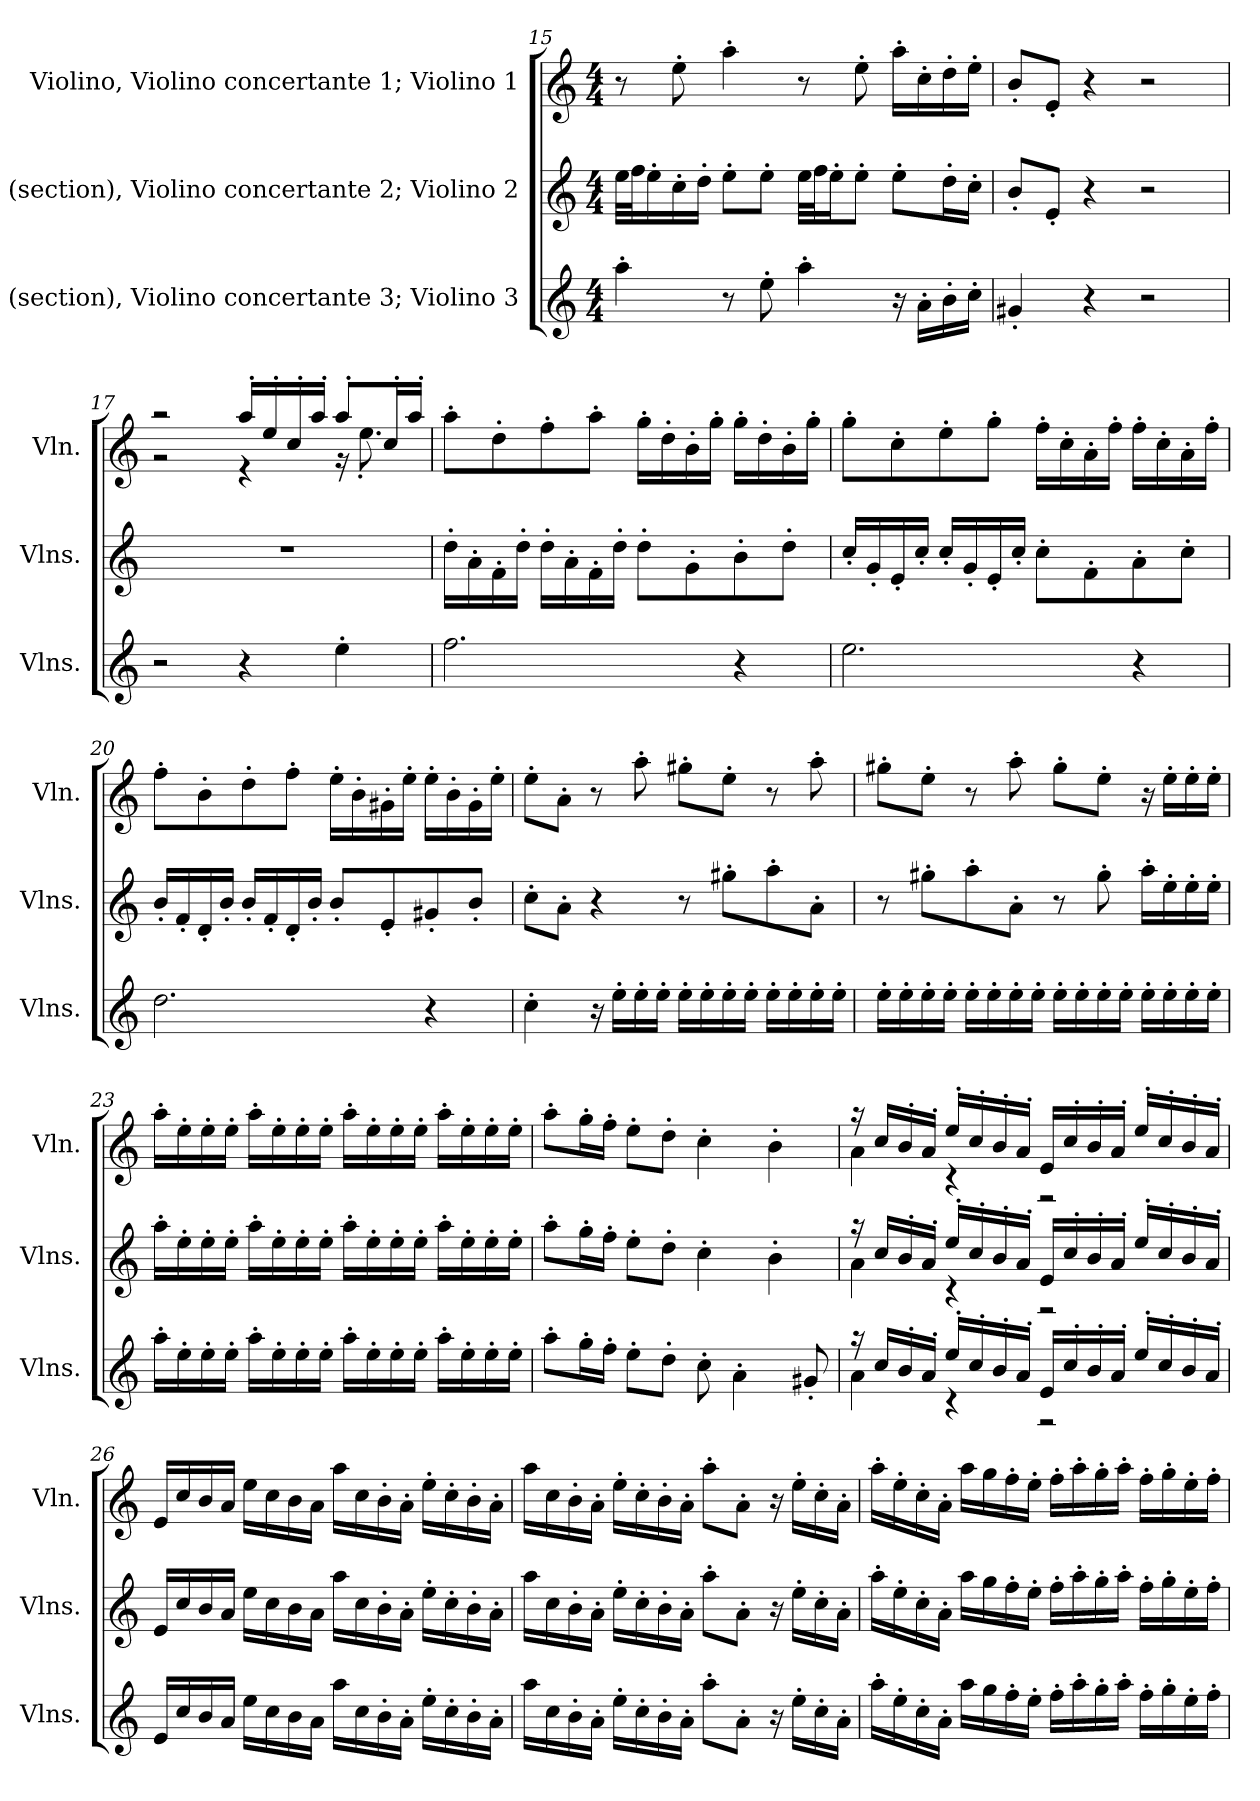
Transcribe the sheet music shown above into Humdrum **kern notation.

**kern	**kern	**kern
*part3	*part2	*part1
*staff3	*staff2	*staff1
*I"Violins (section), Violino concertante 3; Violino 3	*I"Violins (section), Violino concertante 2; Violino 2	*I"Violino, Violino concertante 1; Violino 1
*I'Vlns.	*I'Vlns.	*I'Vln.
!!LO:LB:g=z
*clefG2	*clefG2	*clefG2
*k[]	*k[]	*k[]
*M4/4	*M4/4	*M4/4
=15	=15	=15
4aa'\	32ee\LLL	8r
.	32ff\J	.
.	16ee'\	.
.	16cc'\	8ee'\
.	16dd'\JJ	.
8r	8ee'\L	4aa'\
8ee'\	8ee'\J	.
4aa'\	32ee\LLL	8r
.	32ff\J	.
.	16ee'\J	.
.	8ee'\J	8ee'\
16r	8ee'\L	16aa'\LL
16a'\LL	.	16cc'\
16b'\	16dd'\L	16dd'\
16cc'\JJ	16cc'\JJ	16ee'\JJ
=16	=16	=16
4g#X'/	8b'/L	8b'/L
.	8e'/J	8e'/J
4r	4r	4r
2r	2r	2r
=17	=17	=17
*	*	*^
2r	1r	2r	2r
4r	.	16aa'/LL	4r
.	.	16ee'/	.
.	.	16cc'/	.
.	.	16aa'/JJ	.
4ee'\	.	8aa'/L	16r
.	.	.	8.ee'\
.	.	16cc'/L	.
.	.	16aa'/JJ	.
*	*	*v	*v
!!LO:LB:g=z
=18	=18	=18
2.ff\	16dd'\LL	8aa'\L
.	16a'\	.
.	16f'\	8dd'\
.	16dd'\JJ	.
.	16dd'\LL	8ff'\
.	16a'\	.
.	16f'\	8aa'\J
.	16dd'\JJ	.
.	8dd'\L	16gg'\LL
.	.	16dd'\
.	8g'\	16b'\
.	.	16gg'\JJ
4r	8b'\	16gg'\LL
.	.	16dd'\
.	8dd'\J	16b'\
.	.	16gg'\JJ
=19	=19	=19
2.ee\	16cc'/LL	8gg'\L
.	16g'/	.
.	16e'/	8cc'\
.	16cc'/JJ	.
.	16cc'/LL	8ee'\
.	16g'/	.
.	16e'/	8gg'\J
.	16cc'/JJ	.
.	8cc'\L	16ff'\LL
.	.	16cc'\
.	8f'\	16a'\
.	.	16ff'\JJ
4r	8a'\	16ff'\LL
.	.	16cc'\
.	8cc'\J	16a'\
.	.	16ff'\JJ
!!LO:LB:g=z
=20	=20	=20
2.dd\	16b'/LL	8ff'\L
.	16f'/	.
.	16d'/	8b'\
.	16b'/JJ	.
.	16b'/LL	8dd'\
.	16f'/	.
.	16d'/	8ff'\J
.	16b'/JJ	.
.	8b'/L	16ee'\LL
.	.	16b'\
.	8e'/	16g#X'\
.	.	16ee'\JJ
4r	8g#X'/	16ee'\LL
.	.	16b'\
.	8b'/J	16g#'\
.	.	16ee'\JJ
=21	=21	=21
4cc'\	8cc'\L	8ee'\L
.	8a'\J	8a'\J
16r	4r	8r
16ee'\LL	.	.
16ee'\	.	8aa'\
16ee'\JJ	.	.
16ee'\LL	8r	8gg#X'\L
16ee'\	.	.
16ee'\	8gg#X'\L	8ee'\J
16ee'\JJ	.	.
16ee'\LL	8aa'\	8r
16ee'\	.	.
16ee'\	8a'\J	8aa'\
16ee'\JJ	.	.
!!LO:PB:g=z
=22	=22	=22
16ee'\LL	8r	8gg#X'\L
16ee'\	.	.
16ee'\	8gg#X'\L	8ee'\J
16ee'\JJ	.	.
16ee'\LL	8aa'\	8r
16ee'\	.	.
16ee'\	8a'\J	8aa'\
16ee'\JJ	.	.
16ee'\LL	8r	8gg#'\L
16ee'\	.	.
16ee'\	8gg#'\	8ee'\J
16ee'\JJ	.	.
16ee'\LL	16aa'\LL	16r
16ee'\	16ee'\	16ee'\LL
16ee'\	16ee'\	16ee'\
16ee'\JJ	16ee'\JJ	16ee'\JJ
=23	=23	=23
16aa'\LL	16aa'\LL	16aa'\LL
16ee'\	16ee'\	16ee'\
16ee'\	16ee'\	16ee'\
16ee'\JJ	16ee'\JJ	16ee'\JJ
16aa'\LL	16aa'\LL	16aa'\LL
16ee'\	16ee'\	16ee'\
16ee'\	16ee'\	16ee'\
16ee'\JJ	16ee'\JJ	16ee'\JJ
16aa'\LL	16aa'\LL	16aa'\LL
16ee'\	16ee'\	16ee'\
16ee'\	16ee'\	16ee'\
16ee'\JJ	16ee'\JJ	16ee'\JJ
16aa'\LL	16aa'\LL	16aa'\LL
16ee'\	16ee'\	16ee'\
16ee'\	16ee'\	16ee'\
16ee'\JJ	16ee'\JJ	16ee'\JJ
=24	=24	=24
8aa'\L	8aa'\L	8aa'\L
16gg'\L	16gg'\L	16gg'\L
16ff'\JJ	16ff'\JJ	16ff'\JJ
8ee'\L	8ee'\L	8ee'\L
8dd'\J	8dd'\J	8dd'\J
8cc'\	4cc'\	4cc'\
4a'\	.	.
.	4b'\	4b'\
8g#X'/	.	.
!!LO:LB:g=z
=25	=25	=25
*^	*^	*^
16r	4a\	16r	4a\	16r	4a\
16cc/LL	.	16cc/LL	.	16cc/LL	.
16b'/	.	16b'/	.	16b'/	.
16a'/JJ	.	16a'/JJ	.	16a'/JJ	.
16ee'/LL	4r	16ee'/LL	4r	16ee'/LL	4r
16cc'/	.	16cc'/	.	16cc'/	.
16b'/	.	16b'/	.	16b'/	.
16a'/JJ	.	16a'/JJ	.	16a'/JJ	.
16e/LL	2r	16e/LL	2r	16e/LL	2r
16cc'/	.	16cc'/	.	16cc'/	.
16b'/	.	16b'/	.	16b'/	.
16a'/JJ	.	16a'/JJ	.	16a'/JJ	.
16ee'/LL	.	16ee'/LL	.	16ee'/LL	.
16cc'/	.	16cc'/	.	16cc'/	.
16b'/	.	16b'/	.	16b'/	.
16a'/JJ	.	16a'/JJ	.	16a'/JJ	.
*v	*v	*	*	*v	*v
*	*v	*v	*
=26	=26	=26
16e/LL	16e/LL	16e/LL
16cc/	16cc/	16cc/
16b/	16b/	16b/
16a/JJ	16a/JJ	16a/JJ
16ee\LL	16ee\LL	16ee\LL
16cc\	16cc\	16cc\
16b\	16b\	16b\
16a\JJ	16a\JJ	16a\JJ
16aa\LL	16aa\LL	16aa\LL
16cc\	16cc\	16cc\
16b'\	16b'\	16b'\
16a'\JJ	16a'\JJ	16a'\JJ
16ee'\LL	16ee'\LL	16ee'\LL
16cc'\	16cc'\	16cc'\
16b'\	16b'\	16b'\
16a'\JJ	16a'\JJ	16a'\JJ
!!LO:LB:g=z
=27	=27	=27
16aa\LL	16aa\LL	16aa\LL
16cc\	16cc\	16cc\
16b'\	16b'\	16b'\
16a'\JJ	16a'\JJ	16a'\JJ
16ee'\LL	16ee'\LL	16ee'\LL
16cc'\	16cc'\	16cc'\
16b'\	16b'\	16b'\
16a'\JJ	16a'\JJ	16a'\JJ
8aa'\L	8aa'\L	8aa'\L
8a'\J	8a'\J	8a'\J
16r	16r	16r
16ee'\LL	16ee'\LL	16ee'\LL
16cc'\	16cc'\	16cc'\
16a'\JJ	16a'\JJ	16a'\JJ
=28	=28	=28
16aa'\LL	16aa'\LL	16aa'\LL
16ee'\	16ee'\	16ee'\
16cc'\	16cc'\	16cc'\
16a'\JJ	16a'\JJ	16a'\JJ
16aa\LL	16aa\LL	16aa\LL
16gg\	16gg\	16gg\
16ff'\	16ff'\	16ff'\
16ee'\JJ	16ee'\JJ	16ee'\JJ
16ff'\LL	16ff'\LL	16ff'\LL
16aa'\	16aa'\	16aa'\
16gg'\	16gg'\	16gg'\
16aa'\JJ	16aa'\JJ	16aa'\JJ
16ff'\LL	16ff'\LL	16ff'\LL
16gg'\	16gg'\	16gg'\
16ee'\	16ee'\	16ee'\
16ff'\JJ	16ff'\JJ	16ff'\JJ
=	=	=
*-	*-	*-
